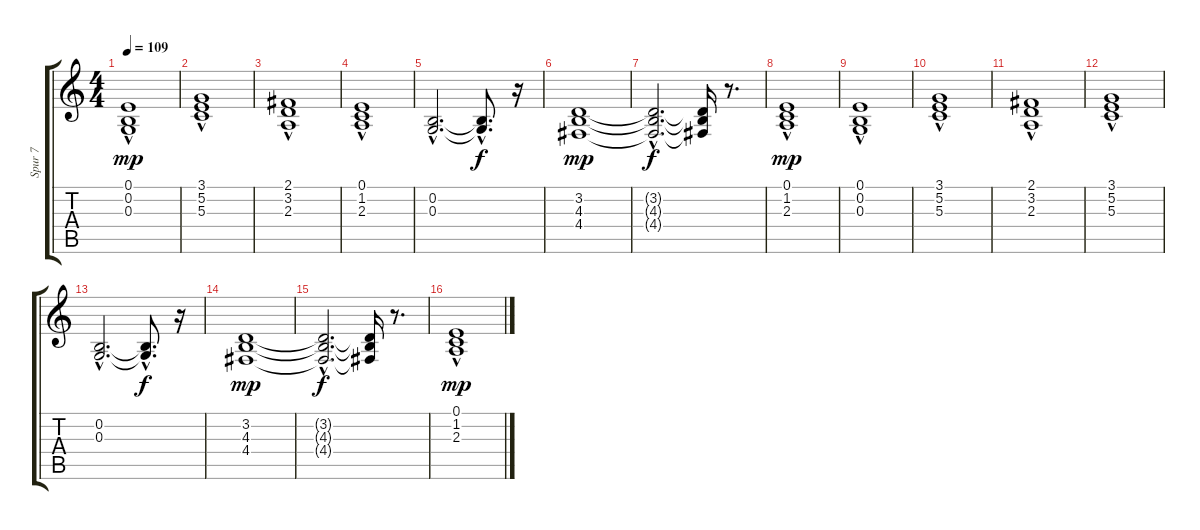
\track ("Spur 7" "Spur 7") {instrument acousticgrandpiano}
\staff {score tabs}
\tuning (E4 B3 G3 D3 A2 E2) {hide}
\ts (4 4)
\tempo 109
\clef g2
\ks c
(0.1{hac} 0.2{hac} 0.3).1{dy mp} |
(3.1{hac} 5.2 5.3).1 |
(2.1 3.2 2.3{hac}).1 |
(0.1 1.2 2.3{hac}).1 |
(0.2{hac} 0.3{hac}).2{d} (0.2{hac t} 0.3{hac t}).8{d dy f} r.16 |
(3.2 4.3 4.4).1{dy mp} |
(3.2{hac t} 4.3{hac t} 4.4{hac t}).2{d dy f} (3.2{t} 4.3{t} 4.4{t}).16 r.8{d} |
(0.1{hac} 1.2 2.3).1{dy mp} |
(0.1{hac} 0.2{hac} 0.3).1 |
(3.1{hac} 5.2 5.3).1 |
(2.1 3.2 2.3{hac}).1 |
(3.1{hac} 5.2 5.3).1 |
(0.2{hac} 0.3{hac}).2{d} (0.2{hac t} 0.3{hac t}).8{d dy f} r.16 |
(3.2 4.3 4.4).1{dy mp} |
(3.2{hac t} 4.3{hac t} 4.4{hac t}).2{d dy f} (3.2{t} 4.3{t} 4.4{t}).16 r.8{d} |
(0.1{hac} 1.2 2.3).1{dy mp}
